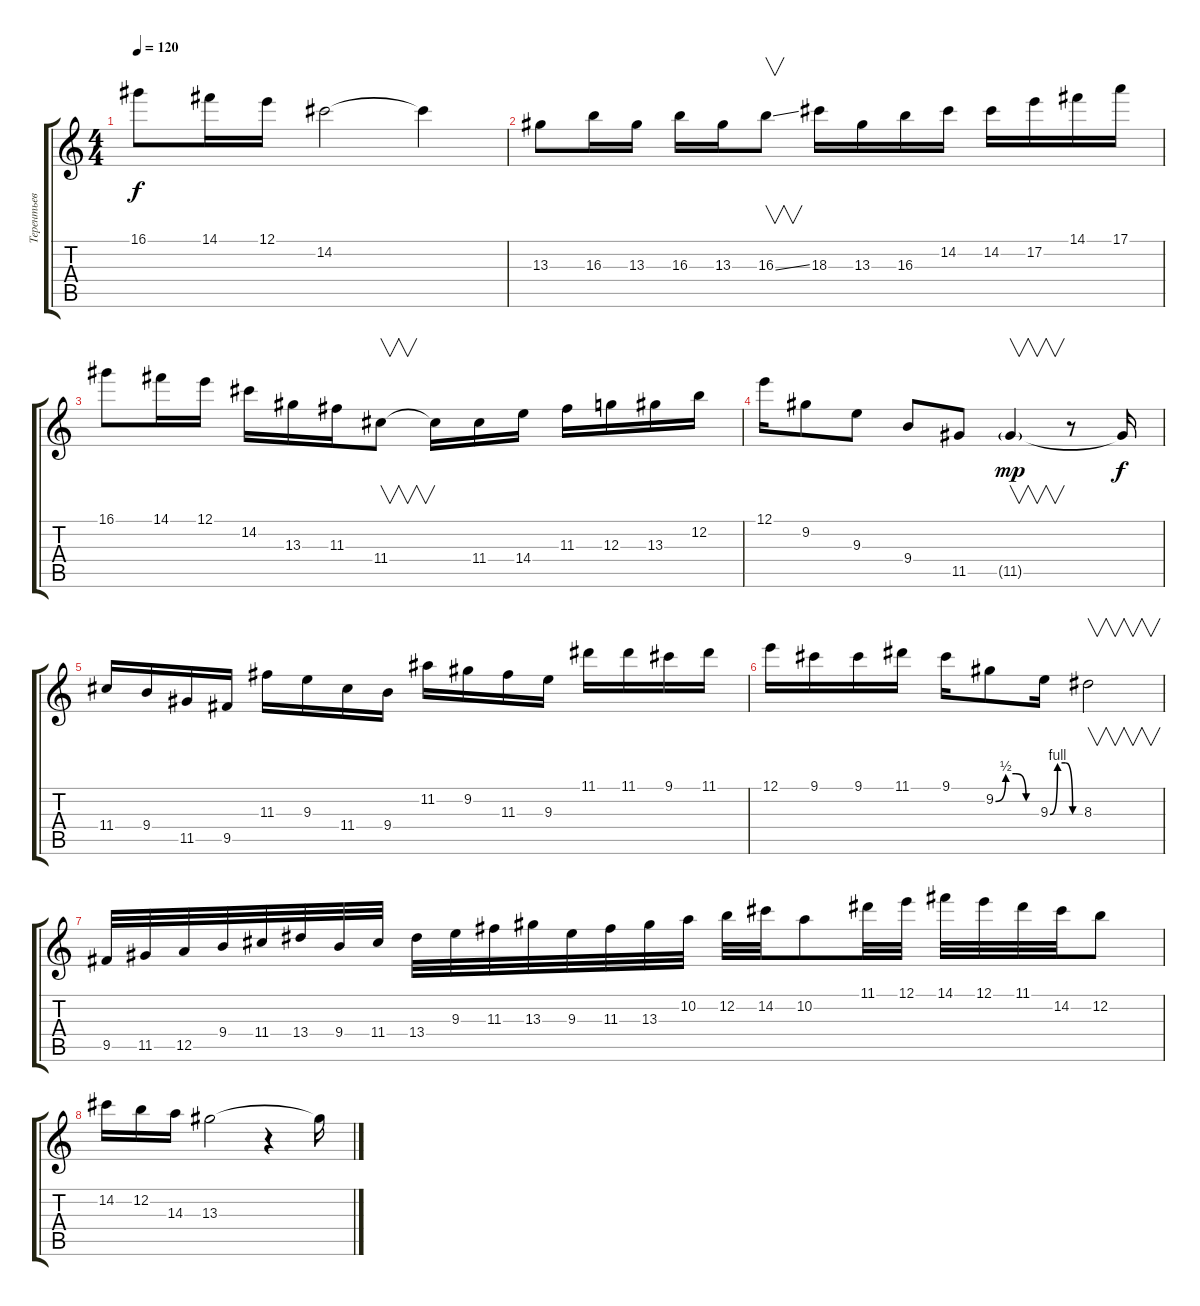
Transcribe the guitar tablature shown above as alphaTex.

\track ("Терентьев" "Терентьев") {instrument distortionguitar}
\staff {score tabs}
\tuning (E4 B3 G3 D3 A2 E2) {hide}
\ts (4 4)
\tempo 120
\clef g2
\ks c
16.1.8{dy f} 14.1.16 12.1.16 14.2.2 14.2{t}.4 |
13.3.8 16.3.16 13.3.16 16.3.16 13.3.16 16.3{ss}.8{v} 18.3.16 13.3.16 16.3.16 14.2.16 14.2.16 17.2.16 14.1.16 17.1.16 |
16.1.8 14.1.16 12.1.16 14.2.16 13.3.16 11.3.16 11.4.8{v} 11.4{t}.16 11.4.16 14.4.16 11.3.16 12.3.16 13.3.16 12.2.16 |
12.1.16 9.2.8 9.3.8 9.4.8 11.5.8 11.5{g}.4{v dy mp} r.8 11.5{t}.16{dy f} |
11.4.16 9.4.16 11.5.16 9.5.16 11.3.16 9.3.16 11.4.16 9.4.16 11.2.16 9.2.16 11.3.16 9.3.16 11.1.16 11.1.16 9.1.16 11.1.16 |
12.1.16 9.1.16 9.1.16 11.1.16 9.1.16 9.2{be (custom 0 0 15 2 30 2 45 0 60 0)}.8 9.3{be (custom 0 0 15 4 30 4 45 0 60 0)}.16 8.3.2{v} |
9.5.32 11.5.32 12.5.32 9.4.32 11.4.32 13.4.32 9.4.32 11.4.32 13.4.32 9.3.32 11.3.32 13.3.32 9.3.32 11.3.32 13.3.32 10.2.32 12.2.32 14.2.32 10.2.8 11.1.32 12.1.32 14.1.32 12.1.32 11.1.32 14.2.32 12.2.8 |
14.2.16 12.2.16 14.3.16 13.3.2 r.4 13.3{t}.16
